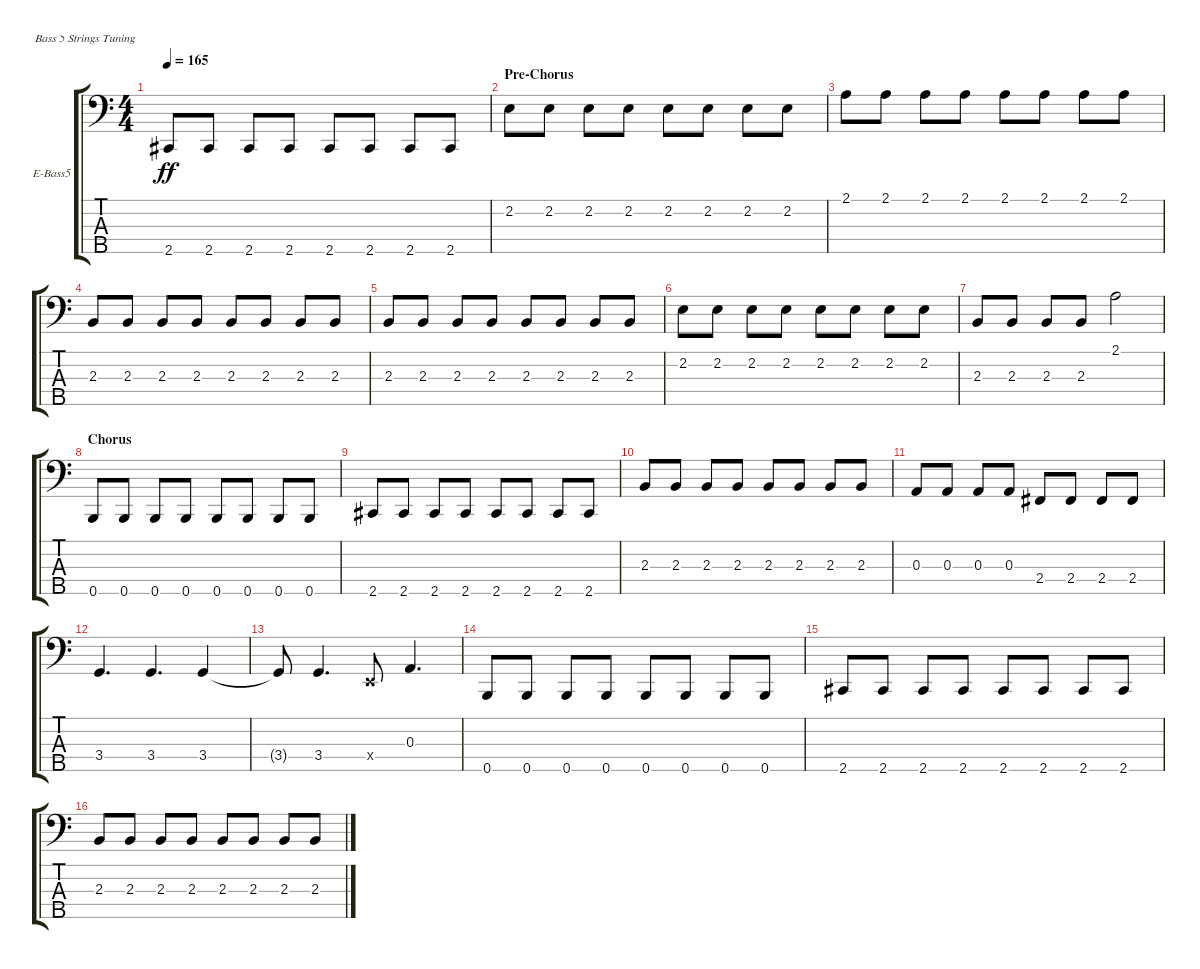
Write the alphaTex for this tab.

\defaultSystemsLayout 4
\bracketExtendMode groupsimilarinstruments
\firstSystemTrackNameOrientation horizontal
\otherSystemsTrackNameOrientation horizontal
\track ("Bass" "E-Bass5") {instrument electricbassfinger}
\staff {score tabs}
\tuning (G2 D2 A1 E1 B0)
\ts (4 4)
\tempo 165
\clef f4
\scale
0.333333
\ks c
2.5.8{dy ff} 2.5.8 2.5.8 2.5.8 2.5.8 2.5.8 2.5.8 2.5.8 |
\section ("" "Pre-Chorus")
\scale
0.333333 2.2.8 2.2.8 2.2.8 2.2.8 2.2.8 2.2.8 2.2.8 2.2.8 |
\scale
0.333333 2.1.8 2.1.8 2.1.8 2.1.8 2.1.8 2.1.8 2.1.8 2.1.8 |
\scale
0.333333 2.3.8 2.3.8 2.3.8 2.3.8 2.3.8 2.3.8 2.3.8 2.3.8 |
\scale
0.333333 2.3.8 2.3.8 2.3.8 2.3.8 2.3.8 2.3.8 2.3.8 2.3.8 |
\scale
0.333333 2.2.8 2.2.8 2.2.8 2.2.8 2.2.8 2.2.8 2.2.8 2.2.8 |
\scale
0.333333 2.3.8 2.3.8 2.3.8 2.3.8 2.1.2 |
\section ("" "Chorus")
\scale
0.333333 0.5.8 0.5.8 0.5.8 0.5.8 0.5.8 0.5.8 0.5.8 0.5.8 |
\scale
0.333333 2.5.8 2.5.8 2.5.8 2.5.8 2.5.8 2.5.8 2.5.8 2.5.8 |
\scale
0.333333 2.3.8 2.3.8 2.3.8 2.3.8 2.3.8 2.3.8 2.3.8 2.3.8 |
\scale
0.333333 0.3.8 0.3.8 0.3.8 0.3.8 2.4.8 2.4.8 2.4.8 2.4.8 |
\scale
0.333333 3.4.4{d} 3.4.4{d} 3.4.4 |
\scale
0.333333 3.4{t}.8 3.4.4{d} 0.4{x}.8 0.3.4{d} |
\scale
0.333333 0.5.8 0.5.8 0.5.8 0.5.8 0.5.8 0.5.8 0.5.8 0.5.8 |
\scale
0.333333 2.5.8 2.5.8 2.5.8 2.5.8 2.5.8 2.5.8 2.5.8 2.5.8 |
\scale
0.333333 2.3.8 2.3.8 2.3.8 2.3.8 2.3.8 2.3.8 2.3.8 2.3.8
